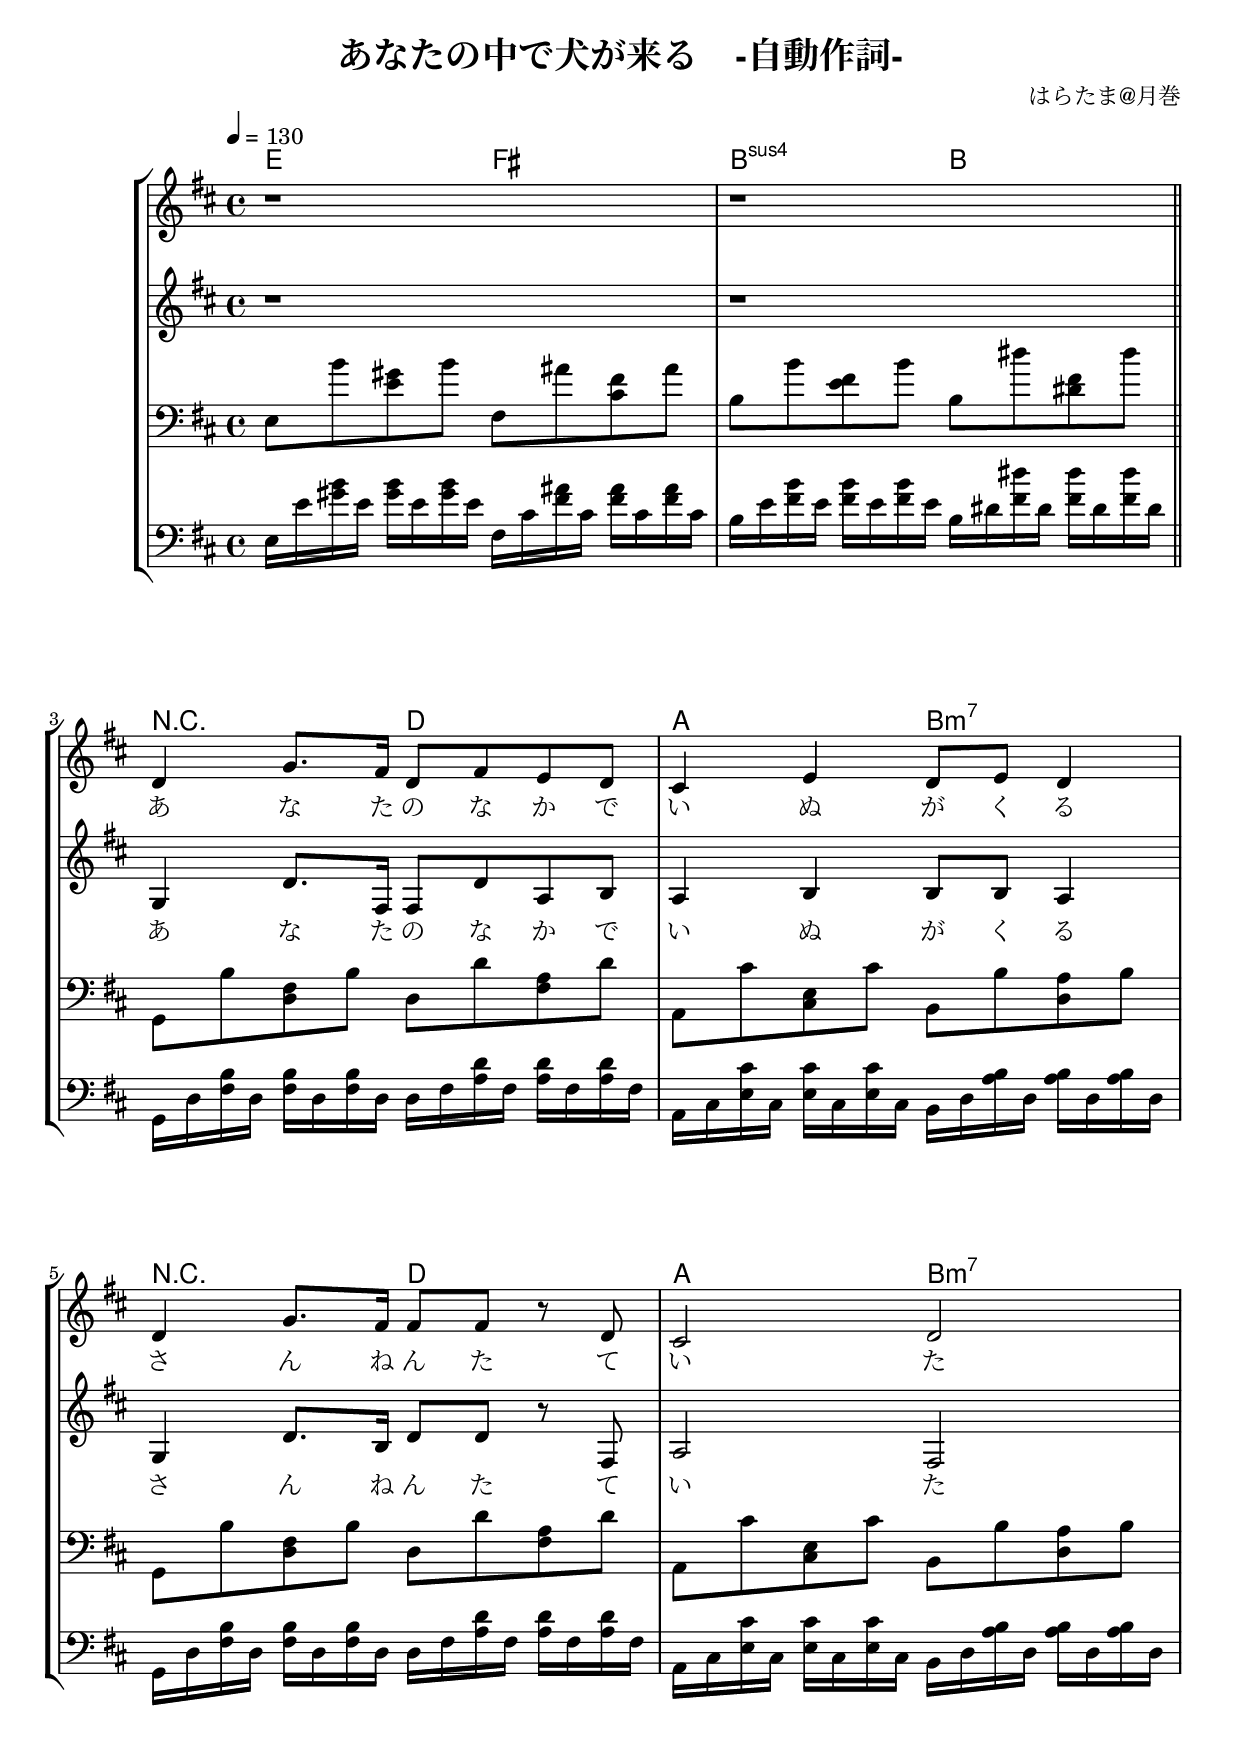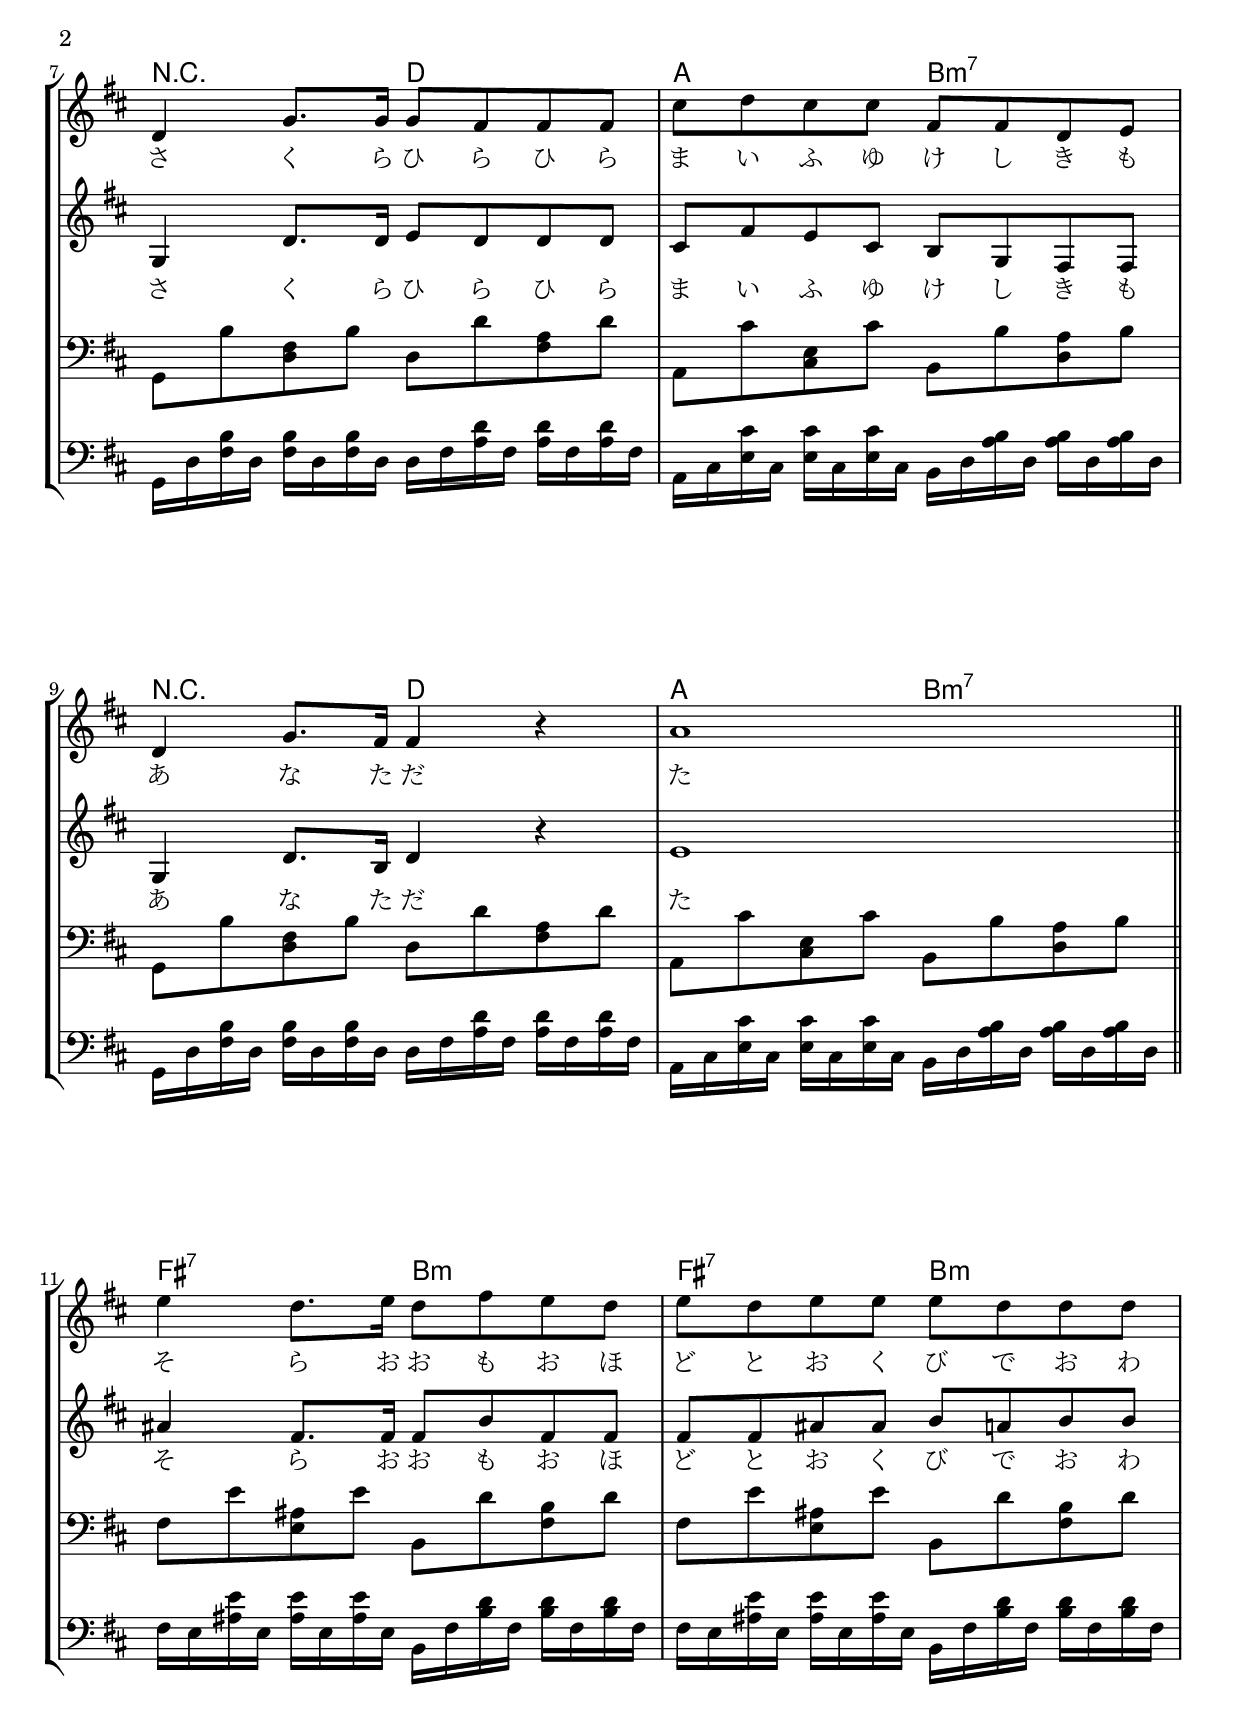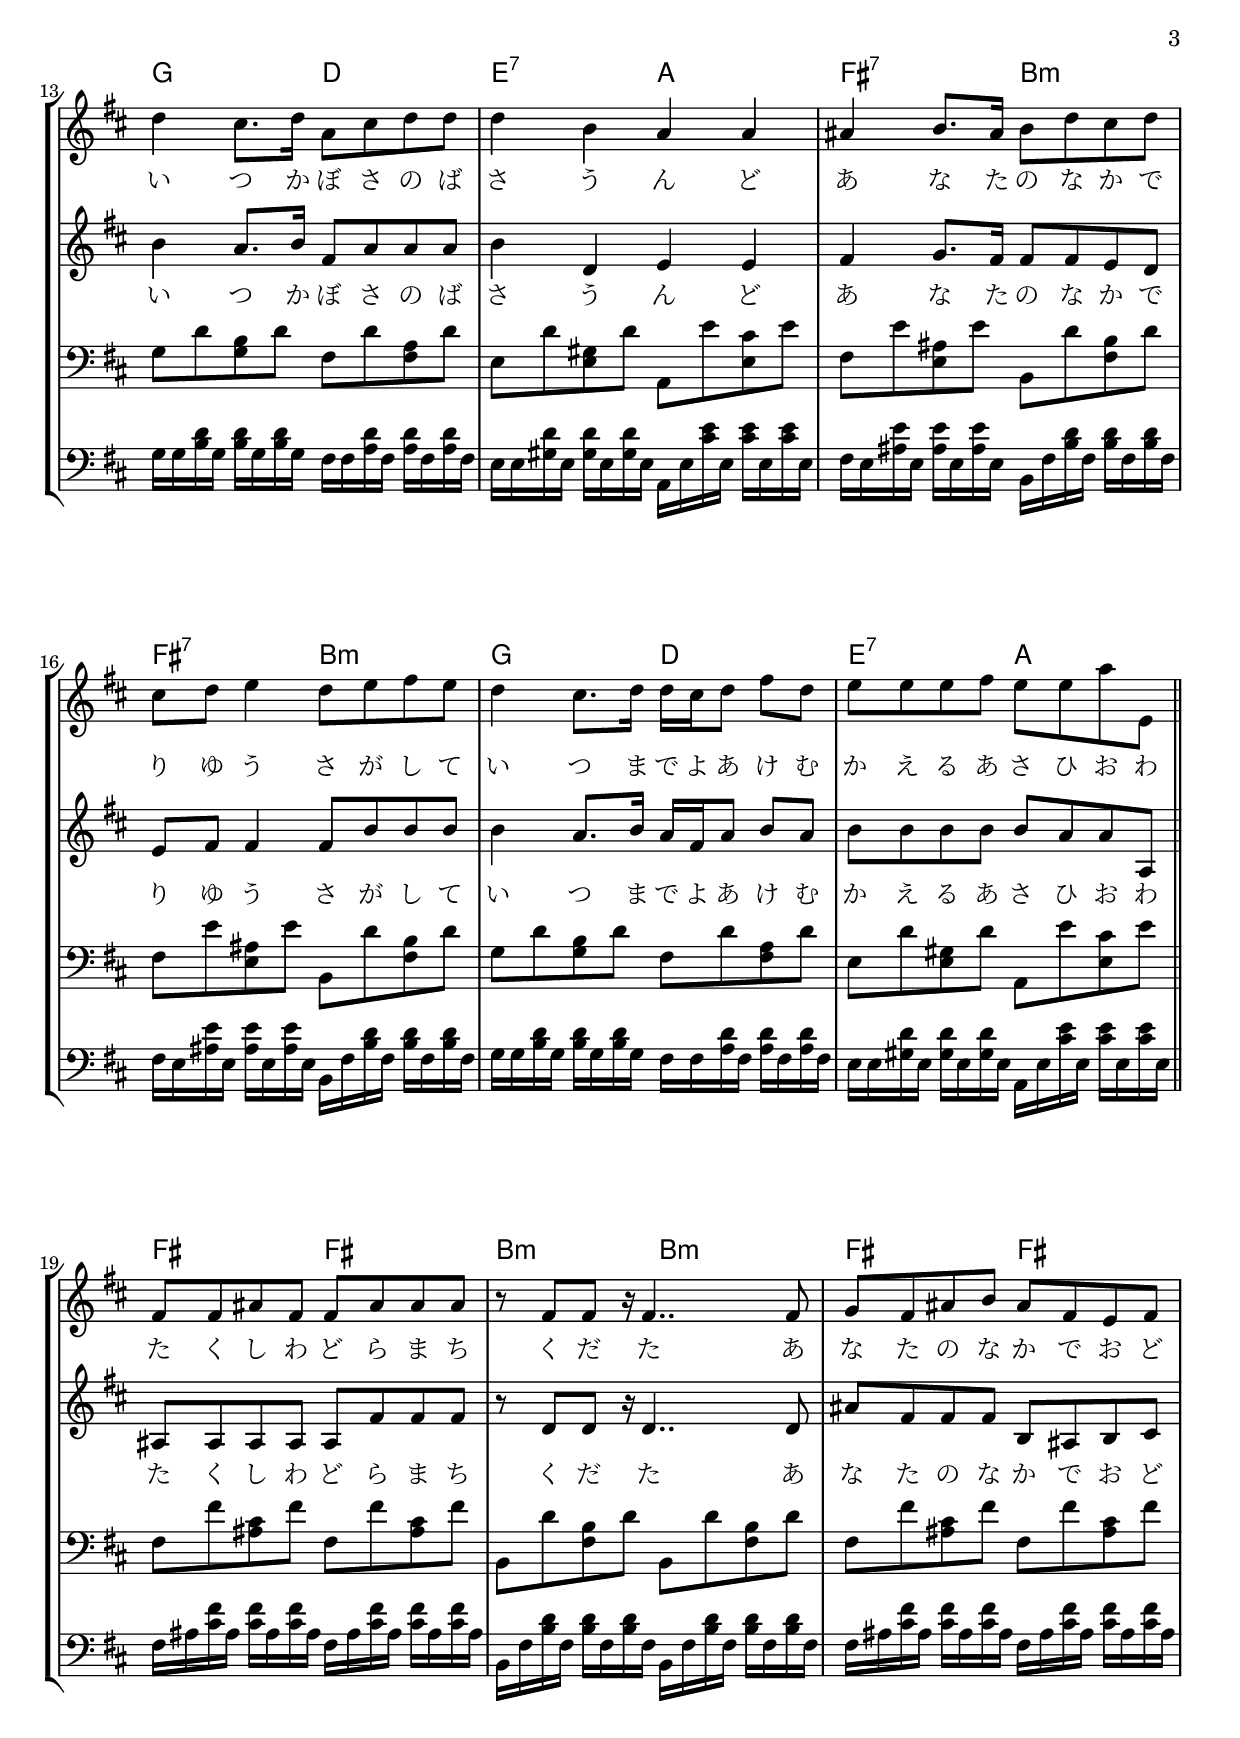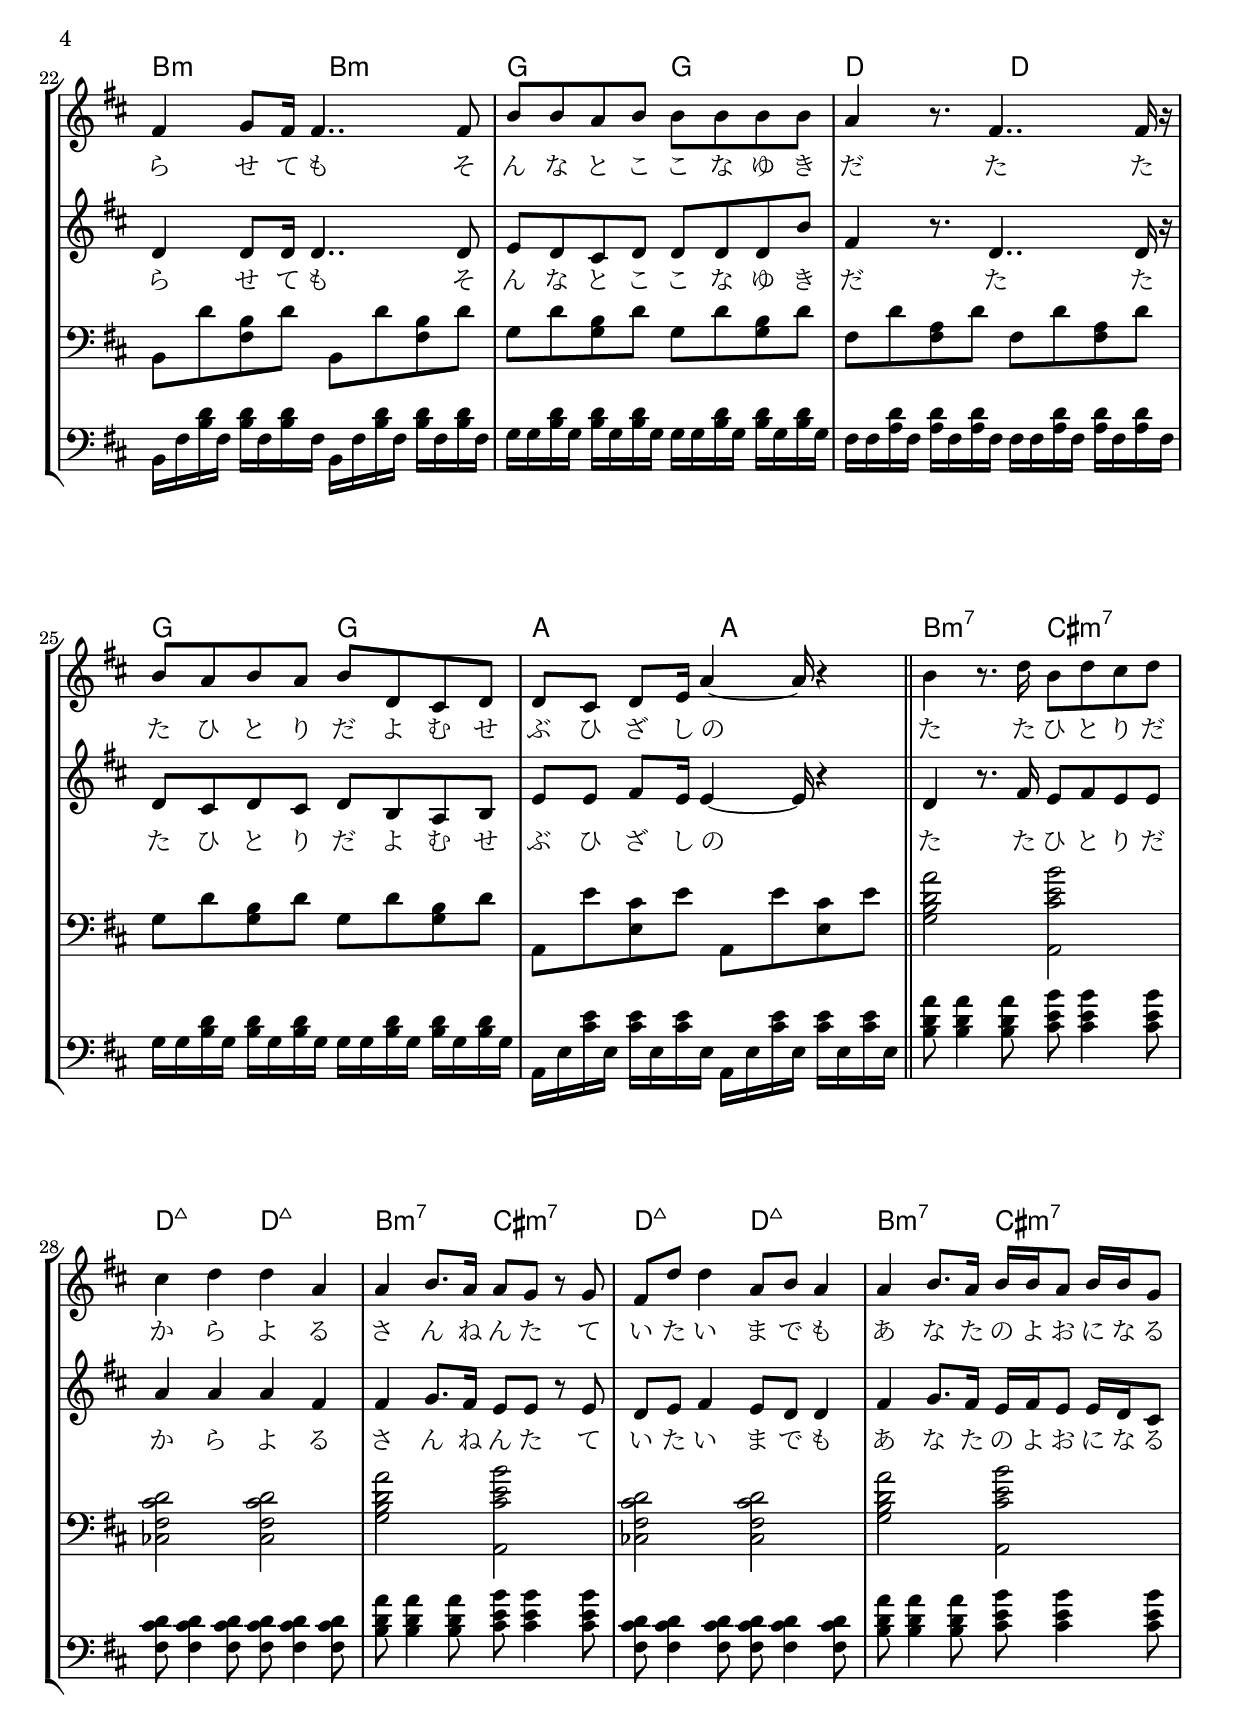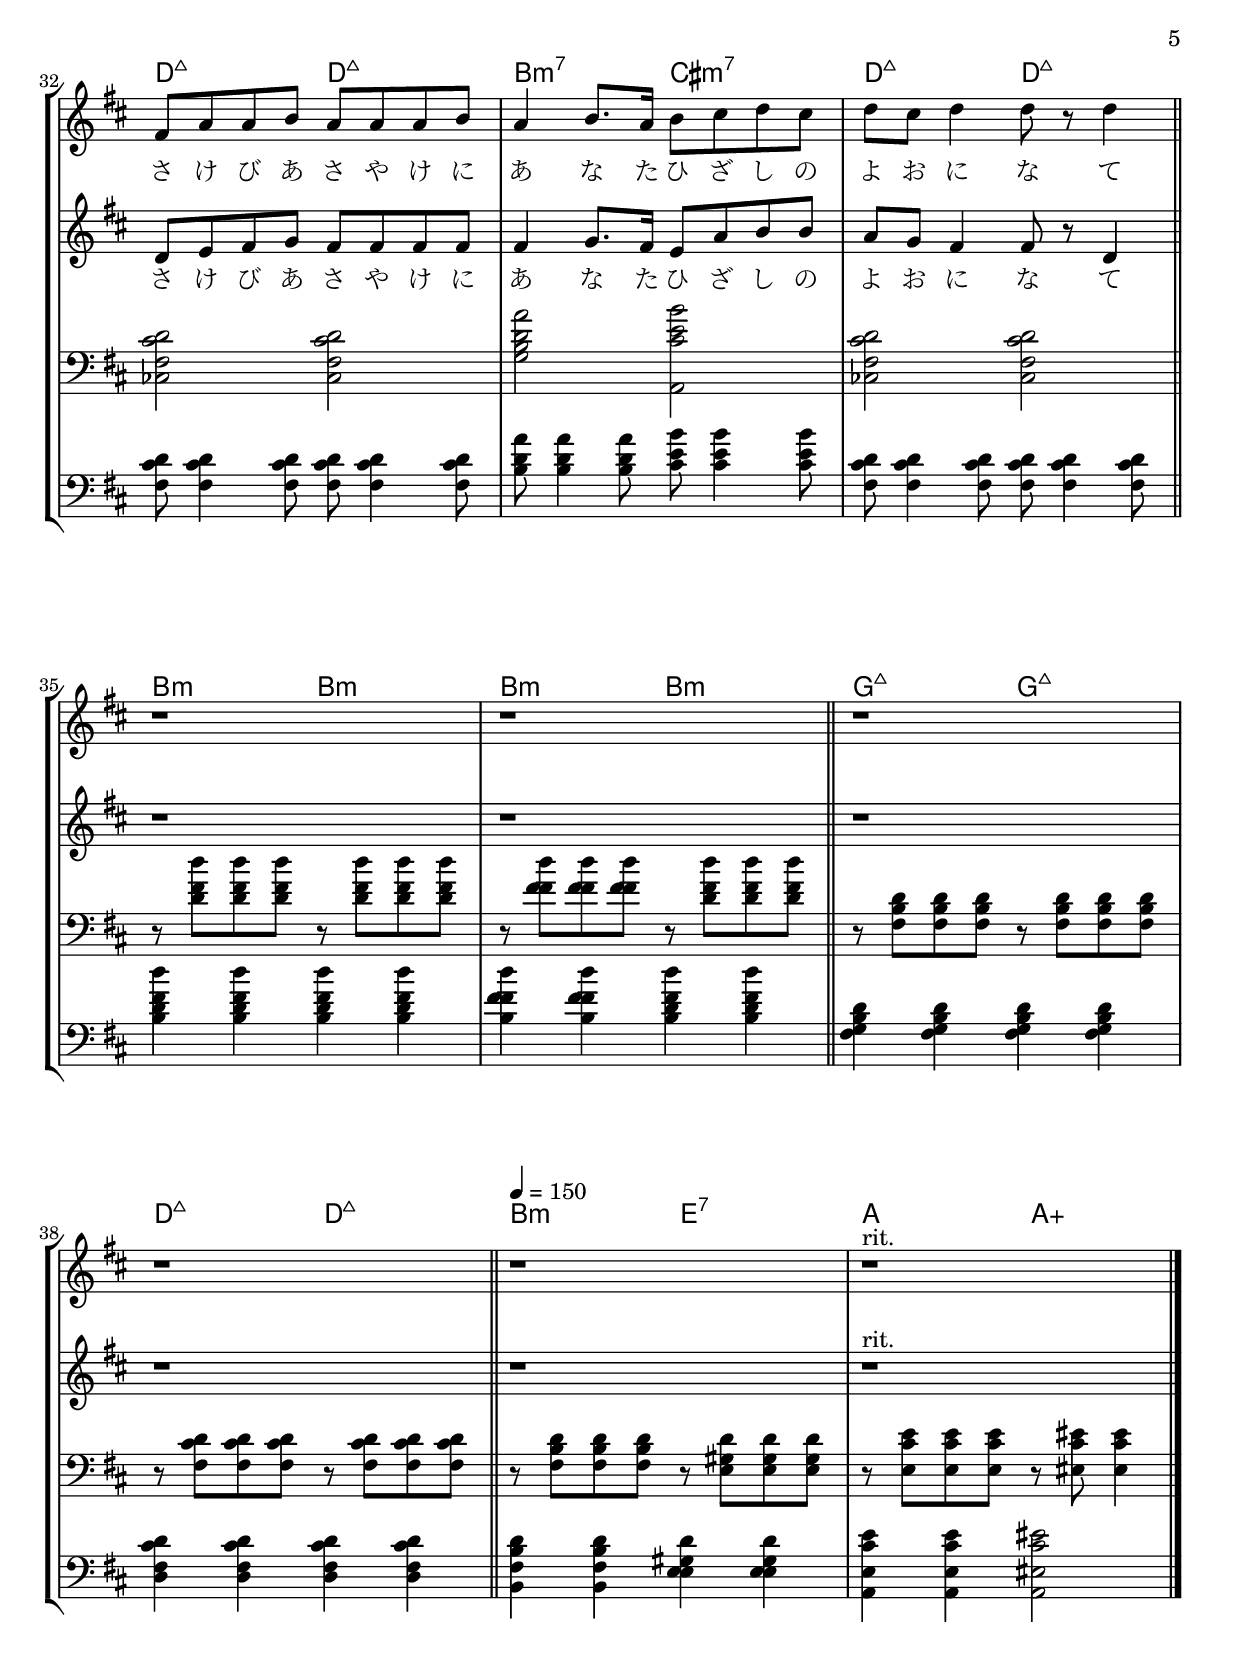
\version "2.12.1"

\header {
	title = \markup {あなたの中で犬が来る　-自動作詞-}
	composer = \markup \center-column {はらたま@月巻}
}

harmony = \chordmode {
	e2 fis b:sus4 b 

	r d a b:min7 r d a b:min7 r d a b:min7 r d a b:min7 

	fis:7 b:m fis:7 b:m g d e:7 a fis:7 b:m fis:7 b:m g d e:7 a 

	fis fis b:m b:m fis fis b:m b:m g g d d g g a a 

	b:min7 cis:m7 d:maj7 d:maj7 b:min7 cis:m7 d:maj7 d:maj7 b:min7 cis:m7 d:maj7 d:maj7 b:min7 cis:m7 d:maj7 d:maj7 

	b:m b:m b:m b:m 

	g:maj7 g:maj7 d:maj7 d:maj7 

	b:m e:7 a a:aug 
}

melody = {
	\key d \major
	\tempo 4 = 130
	r1 | r1   
	\set Staff.midiInstrument = #"fss0.42"
	\set Staff.midiMinimumVolume = #0.7
	\set Staff.midiMaximumVolume = #0.9
	d'4  g'8.  fis'16  d'8  fis'8  e'8  d'8 
	cis'4  e'4  d'8  e'8  d'4 
	d'4  g'8.  fis'16  fis'8  fis'8  r8  d'8 
	cis'2  d'2 
	d'4  g'8.  g'16  g'8  fis'8  fis'8  fis'8 
	cis''8  d''8  cis''8  cis''8  fis'8  fis'8  d'8  e'8 
	d'4  g'8.  fis'16  fis'4  r4 
	a'1
	\set Staff.midiInstrument = #"fss0.32"
	\set Staff.midiMinimumVolume = #0.7
	\set Staff.midiMaximumVolume = #0.9
	e''4  d''8.  e''16  d''8  fis''8  e''8  d''8 
	e''8  d''8  e''8  e''8  e''8  d''8  d''8  d''8 
	d''4  cis''8.  d''16  a'8  cis''8  d''8  d''8 
	d''4  b'4  a'4  a'4 
	ais'4  b'8.  ais'16  b'8  d''8  cis''8  d''8 
	cis''8  d''8  e''4  d''8  e''8  fis''8  e''8 
	d''4  cis''8.  d''16  d''16  cis''16  d''8  fis''8  d''8 
	e''8  e''8  e''8  fis''8  e''8  e''8  a''8  	\set Staff.midiInstrument = #"fss0.35"
	\set Staff.midiMinimumVolume = #0.7
	\set Staff.midiMaximumVolume = #0.9
	e'8 
	fis'8  fis'8  ais'8  fis'8  fis'8  ais'8  ais'8  ais'8 
	r8  fis'8  fis'8  r16  fis'4..  fis'8 
	g'8  fis'8  ais'8  b'8  ais'8  fis'8  e'8  fis'8 
	fis'4  g'8  fis'16  fis'4..  fis'8 
	b'8  b'8  a'8  b'8  b'8  b'8  b'8  b'8 
	a'4  r8.  fis'4..  fis'16  r16 
	b'8  a'8  b'8  a'8  b'8  d'8  cis'8  d'8 
	d'8  cis'8  d'8  e'16  a'4~a'16  	r4 	\set Staff.midiInstrument = #"fss0.42"
	\set Staff.midiMinimumVolume = #0.7
	\set Staff.midiMaximumVolume = #0.9
	b'4  r8.  d''16  b'8  d''8  cis''8  d''8 
	cis''4  d''4  d''4  a'4 
	a'4  b'8.  a'16  a'8  g'8  r8  g'8 
	fis'8  d''8  d''4  a'8  b'8  a'4 
	a'4  b'8.  a'16  b'16  b'16  a'8  b'16  b'16  g'8 
	fis'8  a'8  a'8  b'8  a'8  a'8  a'8  b'8 
	a'4  b'8.  a'16  b'8  cis''8  d''8  cis''8 
	d''8  cis''8  d''4  d''8  r8  d''4
	r1 | r1   
	r1 | r1   
	\tempo 4 = 150
	r1 | r1^"rit." \bar "|."
}

words = \lyricmode {
	
	あ  な  た  の  な  か  で  い  ぬ  が  く  る  さ  ん  ね  ん  た  て  い  た  さ  く  ら  ひ  ら  ひ  ら  ま  い  ふ  ゆ  け  し  き  も  あ  な  た  だ  た  
	そ  ら  お  お  も  お  ほ  ど  と  お  く  び  で  お  わ  い  つ  か  ぼ  さ  の  ば  さ  う  ん  ど  あ  な  た  の  な  か  で  り  ゆ  う  さ  が  し  て  い  つ  ま  で  よ  あ  け  む  か  え  る  あ  さ  ひ  お  
	わ  た  く  し  わ  ど  ら  ま  ち  く  だ  た  あ  な  た  の  な  か  で  お  ど  ら  せ  て  も  そ  ん  な  と  こ  こ  な  ゆ  き  だ  た  た  た  ひ  と  り  だ  よ  む  せ  ぶ  ひ  ざ  し  の  
	た  た  ひ  と  り  だ  か  ら  よ  る  さ  ん  ね  ん  た  て  い  た  い  ま  で  も  あ  な  た  の  よ  お  に  な  る  さ  け  び  あ  さ  や  け  に  あ  な  た  ひ  ざ  し  の  よ  お  に  な  て  
	
	
	
}

secondmelody = {
	\key d \major
	\tempo 4 = 130
	r1 | r1   
	\set Staff.midiInstrument = #"fss0.32"
	\set Staff.midiMinimumVolume = #0.7
	\set Staff.midiMaximumVolume = #0.9
	g4  d'8.  fis16  fis8  d'8  a8  b8 
	a4  b4  b8  b8  a4 
	g4  d'8.  b16  d'8  d'8  r8  fis8 
	a2  fis2 
	g4  d'8.  d'16  e'8  d'8  d'8  d'8 
	cis'8  fis'8  e'8  cis'8  b8  g8  fis8  fis8 
	g4  d'8.  b16  d'4  r4 
	e'1
	\set Staff.midiInstrument = #"mmi0.48"
	\set Staff.midiMinimumVolume = #0.7
	\set Staff.midiMaximumVolume = #0.9
	ais'4  fis'8.  fis'16  fis'8  b'8  fis'8  fis'8 
	fis'8  fis'8  ais'8  ais'8  b'8  a'8  b'8  b'8 
	b'4  a'8.  b'16  fis'8  a'8  a'8  a'8 
	b'4  d'4  e'4  e'4 
	fis'4  g'8.  fis'16  fis'8  fis'8  e'8  d'8 
	e'8  fis'8  fis'4  fis'8  b'8  b'8  b'8 
	b'4  a'8.  b'16  a'16  fis'16  a'8  b'8  a'8 
	b'8  b'8  b'8  b'8  b'8  a'8  a'8  	\set Staff.midiInstrument = #"mmi0.42"
	\set Staff.midiMinimumVolume = #0.7
	\set Staff.midiMaximumVolume = #0.9
	a8 
	ais8  ais8  ais8  ais8  ais8  fis'8  fis'8  fis'8 
	r8  d'8  d'8  r16  d'4..  d'8 
	ais'8  fis'8  fis'8  fis'8  b8  ais8  b8  cis'8 
	d'4  d'8  d'16  d'4..  d'8 
	e'8  d'8  cis'8  d'8  d'8  d'8  d'8  b'8 
	fis'4  r8.  d'4..  d'16  r16 
	d'8  cis'8  d'8  cis'8  d'8  b8  a8  b8 
	e'8  e'8  fis'8  e'16  e'4~e'16  	r4 	\set Staff.midiInstrument = #"fss0.6"
	\set Staff.midiMinimumVolume = #0.7
	\set Staff.midiMaximumVolume = #0.9
	d'4  r8.  fis'16  e'8  fis'8  e'8  e'8 
	a'4  a'4  a'4  fis'4 
	fis'4  g'8.  fis'16  e'8  e'8  r8  e'8 
	d'8  e'8  fis'4  e'8  d'8  d'4 
	fis'4  g'8.  fis'16  e'16  fis'16  e'8  e'16  d'16  cis'8 
	d'8  e'8  fis'8  g'8  fis'8  fis'8  fis'8  fis'8 
	fis'4  g'8.  fis'16  e'8  a'8  b'8  b'8 
	a'8  g'8  fis'4  fis'8  r8  d'4
	r1 | r1   
	r1 | r1   
	\tempo 4 = 150
	r1 | r1^"rit." \bar "|."
}

secondwords = \lyricmode {
	
	あ  な  た  の  な  か  で  い  ぬ  が  く  る  さ  ん  ね  ん  た  て  い  た  さ  く  ら  ひ  ら  ひ  ら  ま  い  ふ  ゆ  け  し  き  も  あ  な  た  だ  た  
	そ  ら  お  お  も  お  ほ  ど  と  お  く  び  で  お  わ  い  つ  か  ぼ  さ  の  ば  さ  う  ん  ど  あ  な  た  の  な  か  で  り  ゆ  う  さ  が  し  て  い  つ  ま  で  よ  あ  け  む  か  え  る  あ  さ  ひ  お  
	わ  た  く  し  わ  ど  ら  ま  ち  く  だ  た  あ  な  た  の  な  か  で  お  ど  ら  せ  て  も  そ  ん  な  と  こ  こ  な  ゆ  き  だ  た  た  た  ひ  と  り  だ  よ  む  せ  ぶ  ひ  ざ  し  の  
	た  た  ひ  と  り  だ  か  ら  よ  る  さ  ん  ね  ん  た  て  い  た  い  ま  で  も  あ  な  た  の  よ  お  に  な  る  さ  け  び  あ  さ  や  け  に  あ  な  た  ひ  ざ  し  の  よ  お  に  な  て  
	
	
	
}

tempochange = {
	\tempo 4 = 130
	r1 | r1 \bar "||"
	\tempo 4 = 130
	r1 | r1 | r1 | r1 | r1 | r1 | r1 | r1 \bar "||"
	\tempo 4 = 130
	r1 | r1 | r1 | r1 | r1 | r1 | r1 | r1 \bar "||"
	\tempo 4 = 130
	r1 | r1 | r1 | r1 | r1 | r1 | r1 | r1 \bar "||"
	\tempo 4 = 130
	r1 | r1 | r1 | r1 | r1 | r1 | r1 | r1 \bar "||"
	\tempo 4 = 130
	r1 | r1 \bar "||"
	\tempo 4 = 130
	r1 | r1 \bar "||"
	\tempo 4 = 150
	r1 | \tempo 4 = 112 r2 \tempo 4 = 100 r2 \bar "|."
}

mainacc = {
	\clef bass
	\set Staff.midiInstrument = #"Synthstrings 1"
	\set Staff.midiMinimumVolume = #0.3
	\set Staff.midiMaximumVolume = #0.6
	\key d \major
	\tempo 4 = 130
	e8 b' <e' gis'> b'
	fis8 ais' <cis' fis'> ais'
	b8 b' <e' fis'> b'
	b8 dis'' <dis' fis'> dis''
	\bar "||"

	\set Staff.midiInstrument = #"Orchestra Hit"
	\set Staff.midiMinimumVolume = #0.3
	\set Staff.midiMaximumVolume = #0.6
	g,8 b <d fis> b
	d8 d' <fis a> d'
	a,8 cis' <cis e> cis'
	b,8 b <d a> b
	g,8 b <d fis> b
	d8 d' <fis a> d'
	a,8 cis' <cis e> cis'
	b,8 b <d a> b
	g,8 b <d fis> b
	d8 d' <fis a> d'
	a,8 cis' <cis e> cis'
	b,8 b <d a> b
	g,8 b <d fis> b
	d8 d' <fis a> d'
	a,8 cis' <cis e> cis'
	b,8 b <d a> b
	\bar "||"

	\set Staff.midiInstrument = #"Synthstrings 1"
	\set Staff.midiMinimumVolume = #0.3
	\set Staff.midiMaximumVolume = #0.6
	fis8 e' <e ais> e'
	b,8 d' <fis b> d'
	fis8 e' <e ais> e'
	b,8 d' <fis b> d'
	g8 d' <g b> d'
	fis8 d' <fis a> d'
	e8 d' <e gis> d'
	a,8 e' <e cis'> e'
	fis8 e' <e ais> e'
	b,8 d' <fis b> d'
	fis8 e' <e ais> e'
	b,8 d' <fis b> d'
	g8 d' <g b> d'
	fis8 d' <fis a> d'
	e8 d' <e gis> d'
	a,8 e' <e cis'> e'
	\bar "||"

	\set Staff.midiInstrument = #"Synthstrings 1"
	\set Staff.midiMinimumVolume = #0.3
	\set Staff.midiMaximumVolume = #0.6
	fis8 fis' <ais cis'> fis'
	fis8 fis' <ais cis'> fis'
	b,8 d' <fis b> d'
	b,8 d' <fis b> d'
	fis8 fis' <ais cis'> fis'
	fis8 fis' <ais cis'> fis'
	b,8 d' <fis b> d'
	b,8 d' <fis b> d'
	g8 d' <g b> d'
	g8 d' <g b> d'
	fis8 d' <fis a> d'
	fis8 d' <fis a> d'
	g8 d' <g b> d'
	g8 d' <g b> d'
	a,8 e' <e cis'> e'
	a,8 e' <e cis'> e'
	\bar "||"

	\set Staff.midiInstrument = #"Synthstrings 1"
	\set Staff.midiMinimumVolume = #0.3
	\set Staff.midiMaximumVolume = #0.6
	<g b d' a'>2
	<a, cis' e' b'>2
	<ces fis cis' d'>2
	<ces fis cis' d'>2
	<g b d' a'>2
	<a, cis' e' b'>2
	<ces fis cis' d'>2
	<ces fis cis' d'>2
	<g b d' a'>2
	<a, cis' e' b'>2
	<ces fis cis' d'>2
	<ces fis cis' d'>2
	<g b d' a'>2
	<a, cis' e' b'>2
	<ces fis cis' d'>2
	<ces fis cis' d'>2
	\bar "||"

	\set Staff.midiInstrument = #"Pad 4 (choir)"
	\set Staff.midiMinimumVolume = #0.3
	\set Staff.midiMaximumVolume = #0.6
	r8 <d' fis' d''>8 <d' fis' d''>8 <d' fis' d''>8
	r8 <d' fis' d''>8 <d' fis' d''>8 <d' fis' d''>8
	r8 <fis' fis' d''>8 <fis' fis' d''>8 <fis' fis' d''>8
	r8 <d' fis' d''>8 <d' fis' d''>8 <d' fis' d''>8
	\bar "||"

	\set Staff.midiInstrument = #"Pad 4 (choir)"
	\set Staff.midiMinimumVolume = #0.3
	\set Staff.midiMaximumVolume = #0.6
	r8 <fis b d'>8 <fis b d'>8 <fis b d'>8
	r8 <fis b d'>8 <fis b d'>8 <fis b d'>8
	r8 <fis cis' d'>8 <fis cis' d'>8 <fis cis' d'>8
	r8 <fis cis' d'>8 <fis cis' d'>8 <fis cis' d'>8
	\bar "||"

	\set Staff.midiInstrument = #"Bagpipe"
	\set Staff.midiMinimumVolume = #0.3
	\set Staff.midiMaximumVolume = #0.6
	\tempo 4 = 150
	r8 <fis b d'>8 <fis b d'>8 <fis b d'>8
	r8 <e gis d'>8 <e gis d'>8 <e gis d'>8
	r8 <e cis' e'>8 <e cis' e'>8 <e cis' e'>8
	r8 <eis cis' eis'>8 <eis cis' eis'>4
	\bar "|."
}

subacc = {
	\clef bass
	\set Staff.midiInstrument = #"Synthbrass 1"
	\set Staff.midiMinimumVolume = #0.3
	\set Staff.midiMaximumVolume = #0.6
	\key d \major
	\tempo 4 = 130
	e16 e' <gis' b'> e' <gis' b'> e' <gis' b'> e'
	fis16 cis' <fis' ais'> cis' <fis' ais'> cis' <fis' ais'> cis'
	b16 e' <fis' b'> e' <fis' b'> e' <fis' b'> e'
	b16 dis' <fis' dis''> dis' <fis' dis''> dis' <fis' dis''> dis'
	\bar "||"

	\set Staff.midiInstrument = #"Violin"
	\set Staff.midiMinimumVolume = #0.3
	\set Staff.midiMaximumVolume = #0.6
	g,16 d <fis b> d <fis b> d <fis b> d
	d16 fis <a d'> fis <a d'> fis <a d'> fis
	a,16 cis <e cis'> cis <e cis'> cis <e cis'> cis
	b,16 d <a b> d <a b> d <a b> d
	g,16 d <fis b> d <fis b> d <fis b> d
	d16 fis <a d'> fis <a d'> fis <a d'> fis
	a,16 cis <e cis'> cis <e cis'> cis <e cis'> cis
	b,16 d <a b> d <a b> d <a b> d
	g,16 d <fis b> d <fis b> d <fis b> d
	d16 fis <a d'> fis <a d'> fis <a d'> fis
	a,16 cis <e cis'> cis <e cis'> cis <e cis'> cis
	b,16 d <a b> d <a b> d <a b> d
	g,16 d <fis b> d <fis b> d <fis b> d
	d16 fis <a d'> fis <a d'> fis <a d'> fis
	a,16 cis <e cis'> cis <e cis'> cis <e cis'> cis
	b,16 d <a b> d <a b> d <a b> d
	\bar "||"

	\set Staff.midiInstrument = #"Orchestra Hit"
	\set Staff.midiMinimumVolume = #0.3
	\set Staff.midiMaximumVolume = #0.6
	fis16 e <ais e'> e <ais e'> e <ais e'> e
	b,16 fis <b d'> fis <b d'> fis <b d'> fis
	fis16 e <ais e'> e <ais e'> e <ais e'> e
	b,16 fis <b d'> fis <b d'> fis <b d'> fis
	g16 g <b d'> g <b d'> g <b d'> g
	fis16 fis <a d'> fis <a d'> fis <a d'> fis
	e16 e <gis d'> e <gis d'> e <gis d'> e
	a,16 e <cis' e'> e <cis' e'> e <cis' e'> e
	fis16 e <ais e'> e <ais e'> e <ais e'> e
	b,16 fis <b d'> fis <b d'> fis <b d'> fis
	fis16 e <ais e'> e <ais e'> e <ais e'> e
	b,16 fis <b d'> fis <b d'> fis <b d'> fis
	g16 g <b d'> g <b d'> g <b d'> g
	fis16 fis <a d'> fis <a d'> fis <a d'> fis
	e16 e <gis d'> e <gis d'> e <gis d'> e
	a,16 e <cis' e'> e <cis' e'> e <cis' e'> e
	\bar "||"

	\set Staff.midiInstrument = #"Orchestra Hit"
	\set Staff.midiMinimumVolume = #0.3
	\set Staff.midiMaximumVolume = #0.6
	fis16 ais <cis' fis'> ais <cis' fis'> ais <cis' fis'> ais
	fis16 ais <cis' fis'> ais <cis' fis'> ais <cis' fis'> ais
	b,16 fis <b d'> fis <b d'> fis <b d'> fis
	b,16 fis <b d'> fis <b d'> fis <b d'> fis
	fis16 ais <cis' fis'> ais <cis' fis'> ais <cis' fis'> ais
	fis16 ais <cis' fis'> ais <cis' fis'> ais <cis' fis'> ais
	b,16 fis <b d'> fis <b d'> fis <b d'> fis
	b,16 fis <b d'> fis <b d'> fis <b d'> fis
	g16 g <b d'> g <b d'> g <b d'> g
	g16 g <b d'> g <b d'> g <b d'> g
	fis16 fis <a d'> fis <a d'> fis <a d'> fis
	fis16 fis <a d'> fis <a d'> fis <a d'> fis
	g16 g <b d'> g <b d'> g <b d'> g
	g16 g <b d'> g <b d'> g <b d'> g
	a,16 e <cis' e'> e <cis' e'> e <cis' e'> e
	a,16 e <cis' e'> e <cis' e'> e <cis' e'> e
	\bar "||"

	\set Staff.midiInstrument = #"Orchestra Hit"
	\set Staff.midiMinimumVolume = #0.3
	\set Staff.midiMaximumVolume = #0.6
	<b d' a'>8 <b d' a'>4 <b d' a'>8
	<cis' e' b'>8 <cis' e' b'>4 <cis' e' b'>8
	<fis cis' d'>8 <fis cis' d'>4 <fis cis' d'>8
	<fis cis' d'>8 <fis cis' d'>4 <fis cis' d'>8
	<b d' a'>8 <b d' a'>4 <b d' a'>8
	<cis' e' b'>8 <cis' e' b'>4 <cis' e' b'>8
	<fis cis' d'>8 <fis cis' d'>4 <fis cis' d'>8
	<fis cis' d'>8 <fis cis' d'>4 <fis cis' d'>8
	<b d' a'>8 <b d' a'>4 <b d' a'>8
	<cis' e' b'>8 <cis' e' b'>4 <cis' e' b'>8
	<fis cis' d'>8 <fis cis' d'>4 <fis cis' d'>8
	<fis cis' d'>8 <fis cis' d'>4 <fis cis' d'>8
	<b d' a'>8 <b d' a'>4 <b d' a'>8
	<cis' e' b'>8 <cis' e' b'>4 <cis' e' b'>8
	<fis cis' d'>8 <fis cis' d'>4 <fis cis' d'>8
	<fis cis' d'>8 <fis cis' d'>4 <fis cis' d'>8
	\bar "||"

	\set Staff.midiInstrument = #"Soprano Sax"
	\set Staff.midiMinimumVolume = #0.3
	\set Staff.midiMaximumVolume = #0.6
	<b d' fis' d''>4 <b d' fis' d''>4
	<b d' fis' d''>4 <b d' fis' d''>4
	<b fis' fis' d''>4 <b fis' fis' d''>4
	<b d' fis' d''>4 <b d' fis' d''>4
	\bar "||"

	\set Staff.midiInstrument = #"Orchestra Hit"
	\set Staff.midiMinimumVolume = #0.3
	\set Staff.midiMaximumVolume = #0.6
	<g fis b d'>4 <g fis b d'>4
	<g fis b d'>4 <g fis b d'>4
	<d fis cis' d'>4 <d fis cis' d'>4
	<d fis cis' d'>4 <d fis cis' d'>4
	\bar "||"

	\set Staff.midiInstrument = #"Orchestra Hit"
	\set Staff.midiMinimumVolume = #0.3
	\set Staff.midiMaximumVolume = #0.6
	\tempo 4 = 150
	<b, fis b d'>4 <b, fis b d'>4
	<e e gis d'>4 <e e gis d'>4
	<a, e cis' e'>4 <a, e cis' e'>4
	<a, eis cis' eis'>2
	\bar "|."
}

percA = {
	\drummode {
	r4 hh4 hh4 hh4  |r1  \bar "||"
	r4 hh4 hh4 hh4  |hh4 hh4 hh4 hh4  |hh4 hh4 hh4 hh4  |hh4 hh4 hh4 hh4  |r4 hh4 hh4 hh4  |hh4 hh4 hh4 hh4  |hh4 hh4 hh4 hh4  |hh4 hh4 hh4 hh4  \bar "||"
	r4 hh4 hh4 hh4  |hh4 hh4 hh4 hh4  |hh4 hh4 hh4 hh4  |hh4 hh4 hh4 hh4  |r4 hh4 hh4 hh4  |hh4 hh4 hh4 hh4  |hh4 hh4 hh4 hh4  |hh4 hh4 hh4 hh4  \bar "||"
	r4 hh4 hh4 hh4  |hh4 hh4 hh4 hh4  |hh4 hh4 hh4 hh4  |hh4 hh4 hh4 hh4  |r4 hh4 hh4 hh4  |hh4 hh4 hh4 hh4  |hh4 hh4 hh4 hh4  |hh4 hh4 hh4 hh4  \bar "||"
	r2 r8 hho4.  |r2 r8 hho4.  |r2 r8 hho4.  |r2 r8 hho4.  |r2 r8 hho4.  |r2 r8 hho4.  |r2 r8 hho4.  |r2 r8 hho4.  \bar "||"
	r2 r8 hho4.  |r2 r8 hho4.  \bar "||"
	r2 r8 hho4.  |r2 r8 hho4.  \bar "||"
	r2 r8 hho4.  |r2 r8 hho4.  \bar "|."
	}
}

percB = {
	\drummode {
	r4 sn8 sn4. sn4  |sn16 sn16 sn16 sn16 sn16 sn16 sn16 sn16 sn16 sn16 sn16 sn16 sn16 sn16 sn16 sn16  \bar "||"
	r8 hhp4 hhp4 hhp4 hhp8  |r8 hhp4 hhp4 hhp4 hhp8  |r8 hhp4 hhp4 hhp4 hhp8  |r8 hhp4 hhp4 hhp4 hhp8  |r8 hhp4 hhp4 hhp4 hhp8  |r8 hhp4 hhp4 hhp4 hhp8  |r8 hhp4 hhp4 hhp4 hhp8  |r8 hhp4 hhp2 r8  \bar "||"
	r8 hhp4 hhp4 hhp4 hhp8  |r8 hhp4 hhp4 hhp4 hhp8  |r8 hhp4 hhp4 hhp4 hhp8  |r8 hhp4 hhp4 hhp4 hhp8  |r8 hhp4 hhp4 hhp4 hhp8  |r8 hhp4 hhp4 hhp4 hhp8  |r8 hhp4 hhp4 hhp4 hhp8  |r8 hhp4 hhp2 r8  \bar "||"
	r8 hhp4 hhp4 hhp4 hhp8  |r8 hhp4 hhp4 hhp4 hhp8  |r8 hhp4 hhp4 hhp4 hhp8  |r8 hhp4 hhp4 hhp4 hhp8  |r8 hhp4 hhp4 hhp4 hhp8  |r8 hhp4 hhp4 hhp4 hhp8  |r8 hhp4 hhp4 hhp4 hhp8  |r8 hhp4 hhp2 r8  \bar "||"
	r8 hh8 hh8 hh8 hh4. hh8  |hh8 hh8 hh8 hh8 hh4 hh8 hh8  |hh8 hh8 hh8 hh8 hh4. hh8  |hh8 hh8 hh8 hh8 hh4 hh8 hh8  |r8 hh8 hh8 hh8 hh4. hh8  |hh8 hh8 hh8 hh8 hh4 hh8 hh8  |hh8 hh8 hh8 hh8 hh4. hh8  |r16 hh4 hh4 hh4 r16 hh8  \bar "||"
	r8 hh8 hh8 hh8 hh4. hh8  |r16 hh4 hh4 hh4 r16 hh8  \bar "||"
	r8 hh8 hh8 hh8 hh4. hh8  |r16 hh4 hh4 hh4 r16 hh8  \bar "||"
	r8 hh8 hh8 hh8 hh4. hh8  |r16 hh4 hh4 hh4 r16 hh8  \bar "|."
	}
}

percC = {
	\drummode {
	bd4 bd4 bd4 bd4  |bd4 bd4 bd8 bd8 bd8 bd8  \bar "||"
	r4 sn2 sn4  |r4 sn2 sn8. sn16  |r4 sn2 sn4  |r4 sn2 sn8. sn16  |r4 sn2 sn4  |r4 sn2 sn8. sn16  |r4 sn2 sn4  |r4 sn4 r16 sn16 sn8. sn16 sn16 sn16  \bar "||"
	r4 sn2 sn4  |r4 sn2 sn8. sn16  |r4 sn2 sn4  |r4 sn2 sn8. sn16  |r4 sn2 sn4  |r4 sn2 sn8. sn16  |r4 sn2 sn4  |r4 sn4 r16 sn16 sn8. sn16 sn16 sn16  \bar "||"
	r4 sn2 sn4  |r4 sn2 sn8. sn16  |r4 sn2 sn4  |r4 sn2 sn8. sn16  |r4 sn2 sn4  |r4 sn2 sn8. sn16  |r4 sn2 sn4  |r4 sn4 r16 sn16 sn8. sn16 sn16 sn16  \bar "||"
	r16 hhp4 hhp8 hhp8 hhp4. hhp16  |r16 hhp4 hhp8 hhp8 hhp4 hhp8.  |r16 hhp4 hhp8 hhp8 hhp4 hhp8 hhp16  |r16 hhp4 hhp8 hhp8 hhp4 hhp8.  |r16 hhp4 hhp8 hhp8 hhp4. hhp16  |r16 hhp4 hhp8 hhp8 hhp4 hhp8.  |r16 hhp4 hhp8 hhp8 hhp4 hhp8 hhp16  |r8 hhp8 hhp8 hhp8 hhp4 r16 hhp8.  \bar "||"
	r16 hhp4 hhp8 hhp8 hhp4. hhp16  |r8 hhp8 hhp8 hhp8 hhp4 r16 hhp8.  \bar "||"
	r16 hhp4 hhp8 hhp8 hhp4. hhp16  |r8 hhp8 hhp8 hhp8 hhp4 r16 hhp8.  \bar "||"
	r16 hhp4 hhp8 hhp8 hhp4. hhp16  |r8 hhp8 hhp8 hhp8 hhp4 r16 hhp8.  \bar "|."
	}
}

percD = {
	\drummode {
	r8 hhp4 hhp4 hhp4 hhp8  |r8 hhp4 hhp4 hhp4 hhp8  \bar "||"
	bd2 bd8 bd16 bd4 r16  |bd2 bd8 bd16 bd4 r16  |bd2 bd8 bd16 bd4 r16  |bd2 bd8 bd16 bd4 r16  |bd2 bd8 bd16 bd4 r16  |bd2 bd8 bd16 bd4 r16  |bd2 bd8 bd16 bd4 r16  |bd4. bd8 bd4 bd4  \bar "||"
	bd2 bd8 bd16 bd4 r16  |bd2 bd8 bd16 bd4 r16  |bd2 bd8 bd16 bd4 r16  |bd2 bd8 bd16 bd4 r16  |bd2 bd8 bd16 bd4 r16  |bd2 bd8 bd16 bd4 r16  |bd2 bd8 bd16 bd4 r16  |bd4. bd8 bd4 bd4  \bar "||"
	bd2 bd8 bd16 bd4 r16  |bd2 bd8 bd16 bd4 r16  |bd2 bd8 bd16 bd4 r16  |bd2 bd8 bd16 bd4 r16  |bd2 bd8 bd16 bd4 r16  |bd2 bd8 bd16 bd4 r16  |bd2 bd8 bd16 bd4 r16  |bd4. bd8 bd4 bd4  \bar "||"
	r8. sn2 r16 sn4  |r8. sn2 r16 sn8. sn16  |r8. sn2 r16 sn4  |r8. sn2 r16 sn8. sn16  |r8. sn2 r16 sn4  |r8. sn2 r16 sn8. sn16  |r8. sn2 r16 sn4  |r8. sn2 r16 sn4  \bar "||"
	r8. sn2 r16 sn4  |r8. sn2 r16 sn4  \bar "||"
	r8. sn2 r16 sn4  |r8. sn2 r16 sn4  \bar "||"
	r8. sn2 r16 sn4  |r8. sn2 r16 sn4  \bar "|."
	}
}

percE = {
	\drummode {
	cymc1  |r1 \bar "||"
	cymc1  |r1 |r1 |r1 |cymc1  |r1 |r1 |r1 \bar "||"
	cymc1  |r1 |r1 |r1 |cymc1  |r1 |r1 |r1 \bar "||"
	cymc1  |r1 |r1 |r1 |cymc1  |r1 |r1 |r1 \bar "||"
	bd4. bd8 bd2  |bd4. bd8 bd4. bd8  |bd4. bd8 bd2  |bd4. bd8 bd4. bd8  |bd4. bd8 bd2  |bd4. bd8 bd4. bd8  |bd4. bd8 bd2  |bd4. bd8 bd4 bd4  \bar "||"
	bd4. bd8 bd2  |bd4. bd8 bd4 bd4  \bar "||"
	bd4. bd8 bd2  |bd4. bd8 bd4 bd4  \bar "||"
	bd4. bd8 bd2  |bd4. bd8 bd4 bd4  \bar "|."
	}
}

percF = {
	\drummode {
	r1 | r1 \bar "||"
	r1 | r1 | r1 | r1 | r1 | r1 | r1 | r1 \bar "||"
	r1 | r1 | r1 | r1 | r1 | r1 | r1 | r1 \bar "||"
	r1 | r1 | r1 | r1 | r1 | r1 | r1 | r1 \bar "||"
	cymc1  |r1 |r1 |r1 |cymc1  |r1 |r1 |cymc1  \bar "||"
	cymc1  |cymc1  \bar "||"
	cymc1  |cymc1  \bar "||"
	cymc1  |cymc1  \bar "|."
	}
}

percG = {
	\drummode {
	r1 | r1 \bar "||"
	r1 | r1 | r1 | r1 | r1 | r1 | r1 | r1 \bar "||"
	r1 | r1 | r1 | r1 | r1 | r1 | r1 | r1 \bar "||"
	r1 | r1 | r1 | r1 | r1 | r1 | r1 | r1 \bar "||"
	r1 |r1 |r1 |r1 |r1 |r1 |r1 |r4. r16 tommh2 r16  \bar "||"
	r1 |r4. r16 tommh2 r16  \bar "||"
	r1 |r4. r16 tommh2 r16  \bar "||"
	r1 |r4. r16 tommh2 r16  \bar "|."
	}
}

percH = {
	\drummode {
	r1 | r1 \bar "||"
	r1 | r1 | r1 | r1 | r1 | r1 | r1 | r1 \bar "||"
	r1 | r1 | r1 | r1 | r1 | r1 | r1 | r1 \bar "||"
	r1 | r1 | r1 | r1 | r1 | r1 | r1 | r1 \bar "||"
	r1 |r1 |r1 |r1 |r1 |r1 |r1 |r2. r8 toml8  \bar "||"
	r1 |r2. r8 toml8  \bar "||"
	r1 |r2. r8 toml8  \bar "||"
	r1 |r2. r8 toml8  \bar "|."
	}
}

\score {
	<<
		\new StaffGroup <<
			\new ChordNames {\harmony}
			\new Voice = "melody" {\melody}
			\new Lyrics \lyricsto "melody" \words
			\new Voice = "secondmelody" {\secondmelody}
			\new Lyrics \lyricsto "secondmelody" \secondwords
			\new Staff = "mainacc" {\mainacc}
			\new Staff = "subacc" {\subacc}
		>>
	>>
	\layout { }
}
